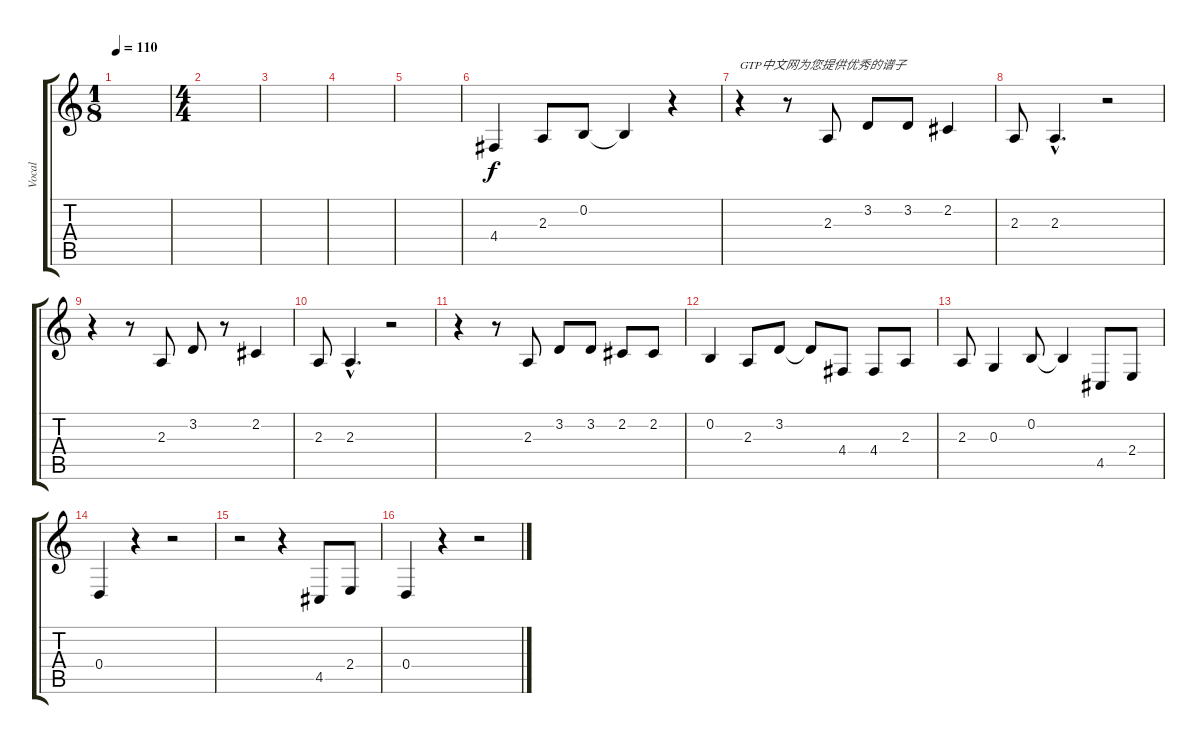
\track ("Vocal" "Vocal") {instrument lead5charang}
\staff {score tabs}
\tuning (E4 B3 G3 D3 A2 E2) {hide}
\ts (1 8)
\tempo 110
\clef g2
\ks c
|
\ts (4 4)
|
|
|
|
4.4.4 2.3.8 0.2.8 0.2{t}.4 r.4 |
r.4{txt "GTP中文网为您提供优秀的谱子"} r.8 2.3.8 3.2.8 3.2.8 2.2.4 |
2.3.8 2.3{hac}.4{d} r.2 |
r.4 r.8 2.3.8 3.2.8 r.8 2.2.4 |
2.3.8 2.3{hac}.4{d} r.2 |
r.4 r.8 2.3.8 3.2.8 3.2.8 2.2.8 2.2.8 |
0.2.4 2.3.8 3.2.8 3.2{t}.8 4.4.8 4.4.8 2.3.8 |
2.3.8 0.3.4 0.2.8 0.2{t}.4 4.5.8 2.4.8 |
0.4.4 r.4 r.2 |
r.2 r.4 4.5.8 2.4.8 |
0.4.4 r.4 r.2
